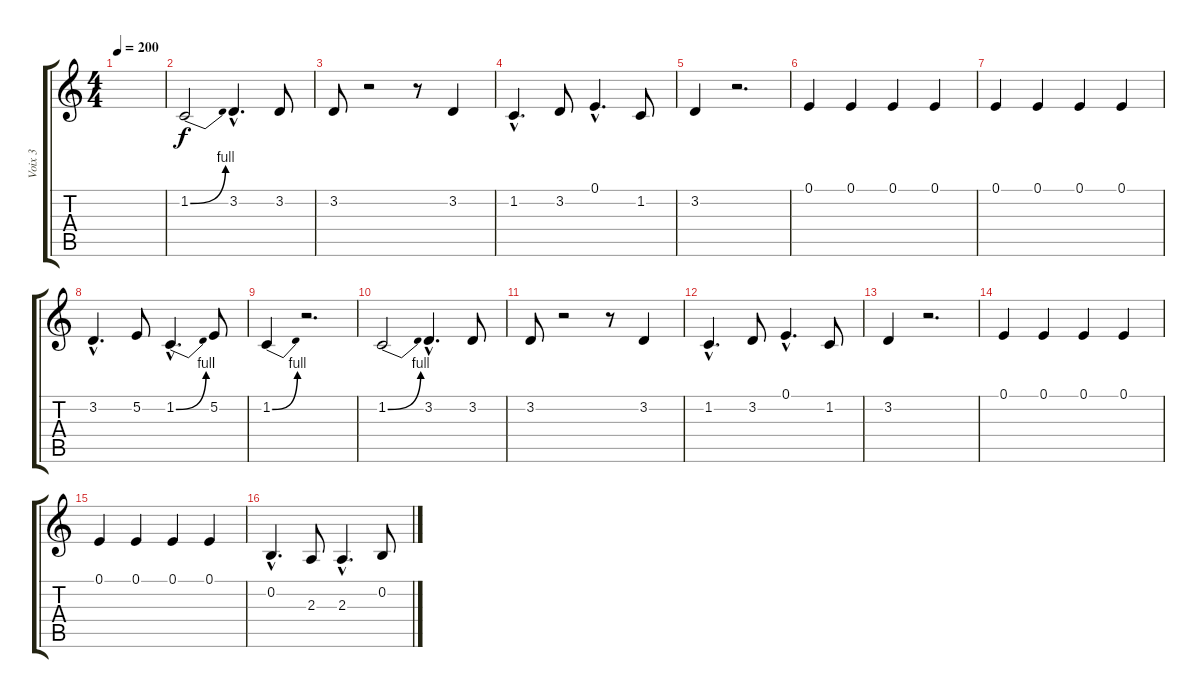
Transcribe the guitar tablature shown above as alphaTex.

\track ("Voix 3" "Voix 3") {instrument tenorsax}
\staff {score tabs}
\tuning (E4 B3 G3 D3 A2 E2) {hide}
\ts (4 4)
\tempo 200
\clef g2
\ks c
|
1.2{be (bend 0 0 60 4)}.2{balance 13} 3.2{hac}.4{d} 3.2.8 |
3.2.8 r.2 r.8 3.2.4 |
1.2{hac}.4{d} 3.2.8 0.1{hac}.4{d} 1.2.8 |
3.2.4 r.2{d} |
0.1.4 0.1.4 0.1.4 0.1.4 |
0.1.4 0.1.4 0.1.4 0.1.4 |
3.2{hac}.4{d} 5.2.8 1.2{be (bend 0 0 60 4) hac}.4{d} 5.2.8 |
1.2{be (bend 0 0 60 4)}.4 r.2{d} |
1.2{be (bend 0 0 60 4)}.2 3.2{hac}.4{d} 3.2.8 |
3.2.8 r.2 r.8 3.2.4 |
1.2{hac}.4{d} 3.2.8 0.1{hac}.4{d} 1.2.8 |
3.2.4 r.2{d} |
0.1.4 0.1.4 0.1.4 0.1.4 |
0.1.4 0.1.4 0.1.4 0.1.4 |
0.2{hac}.4{d} 2.3.8 2.3{hac}.4{d} 0.2.8
